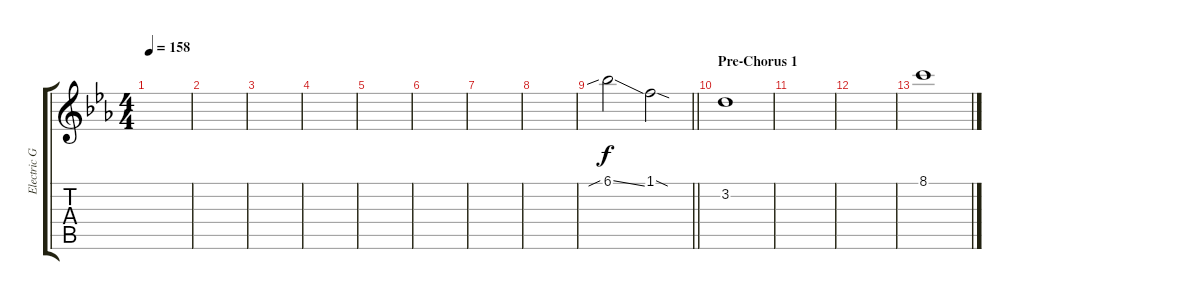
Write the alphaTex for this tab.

\track ("Electric Guitar" "Electric G") {instrument electricguitarjazz}
\staff {score tabs}
\tuning (E4 B3 G3 D3 A2 E2) {hide}
\ts (4 4)
\tempo 158
\clef g2
\ks eb
|
|
|
|
|
|
|
|
\barLineRight lightlight
6.1{sib ss}.2 1.1{sod}.2 |
\section ("" "Pre-Chorus 1")
3.2.1 |
|
|
8.1.1
